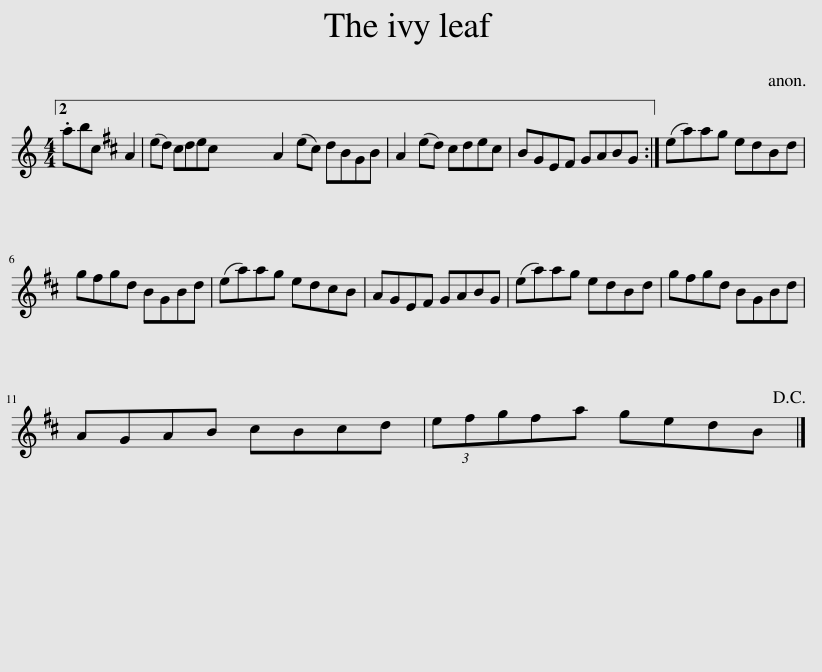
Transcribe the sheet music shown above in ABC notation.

X:1
L:1/8
M:4/4
I:linebreak $
K:C
V:1 treble
V:1
 .abc A2 (ed) ^cdec | A2 (e^c) dBGB | A2 (ed) ^cdec | BGE^F GABG :| (ea)ag edBd |$ %5
 g^fgd BGBd | (ea)ag ed^cB | AGE^F GABG | (ea)ag edBd | g^fgd BGBd |$ %10
 AGAB ^cBcd | (3e^fgfa gedB!D.C.! |] %12
